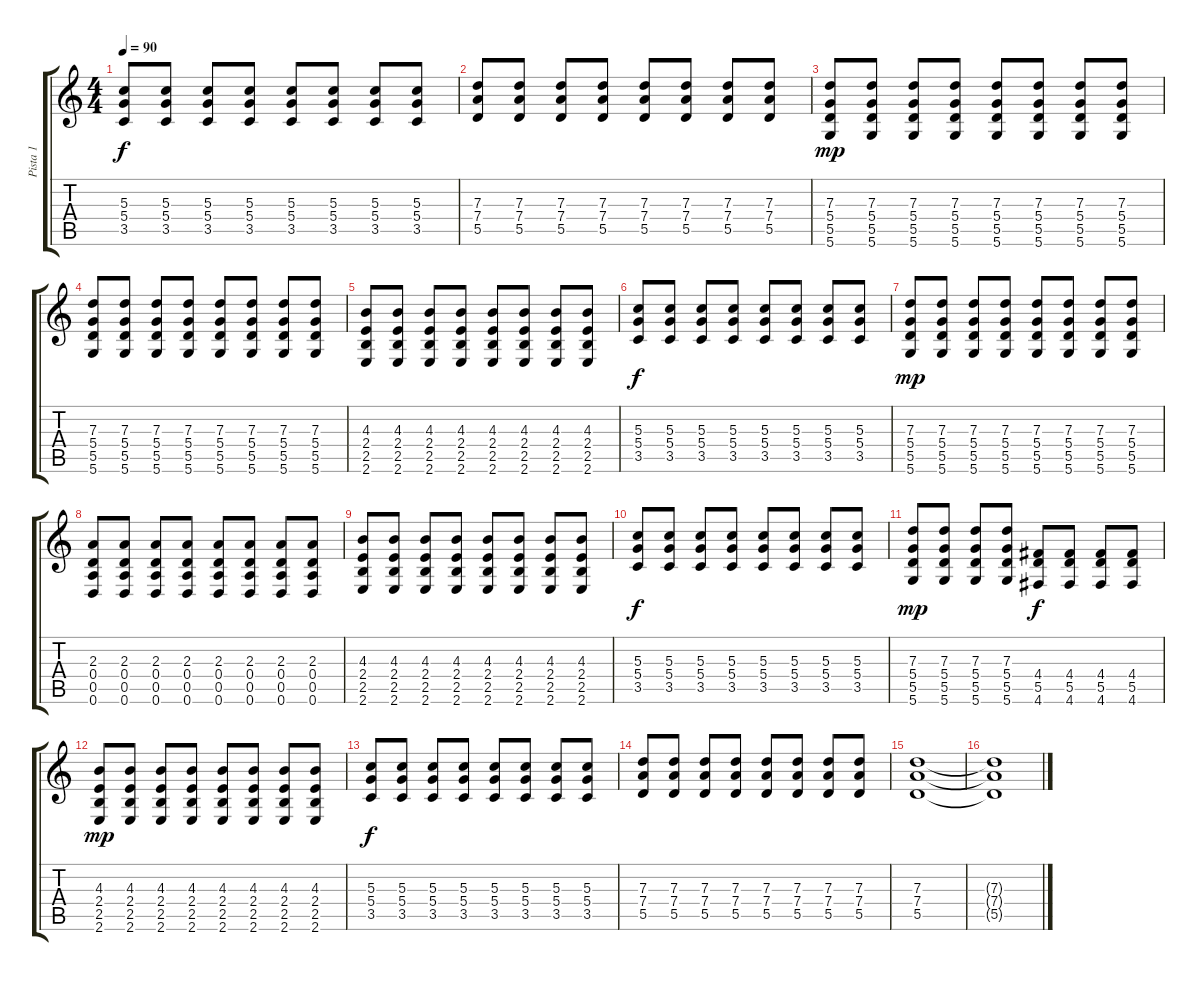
\track ("Pista 1" "Pista 1") {instrument acousticguitarnylon}
\staff {score tabs}
\tuning (E4 B3 G3 D3 A2 D2) {hide}
\ts (4 4)
\tempo 90
\clef g2
\ks c
(5.3 5.4 3.5).8{dy f} (5.3 5.4 3.5).8 (5.3 5.4 3.5).8 (5.3 5.4 3.5).8 (5.3 5.4 3.5).8 (5.3 5.4 3.5).8 (5.3 5.4 3.5).8 (5.3 5.4 3.5).8 |
(7.3 7.4 5.5).8 (7.3 7.4 5.5).8 (7.3 7.4 5.5).8 (7.3 7.4 5.5).8 (7.3 7.4 5.5).8 (7.3 7.4 5.5).8 (7.3 7.4 5.5).8 (7.3 7.4 5.5).8 |
(7.3 5.4 5.5 5.6).8{dy mp} (7.3 5.4 5.5 5.6).8 (7.3 5.4 5.5 5.6).8 (7.3 5.4 5.5 5.6).8 (7.3 5.4 5.5 5.6).8 (7.3 5.4 5.5 5.6).8 (7.3 5.4 5.5 5.6).8 (7.3 5.4 5.5 5.6).8 |
(7.3 5.4 5.5 5.6).8 (7.3 5.4 5.5 5.6).8 (7.3 5.4 5.5 5.6).8 (7.3 5.4 5.5 5.6).8 (7.3 5.4 5.5 5.6).8 (7.3 5.4 5.5 5.6).8 (7.3 5.4 5.5 5.6).8 (7.3 5.4 5.5 5.6).8 |
(4.3 2.4 2.5 2.6).8 (4.3 2.4 2.5 2.6).8 (4.3 2.4 2.5 2.6).8 (4.3 2.4 2.5 2.6).8 (4.3 2.4 2.5 2.6).8 (4.3 2.4 2.5 2.6).8 (4.3 2.4 2.5 2.6).8 (4.3 2.4 2.5 2.6).8 |
(5.3 5.4 3.5).8{dy f} (5.3 5.4 3.5).8 (5.3 5.4 3.5).8 (5.3 5.4 3.5).8 (5.3 5.4 3.5).8 (5.3 5.4 3.5).8 (5.3 5.4 3.5).8 (5.3 5.4 3.5).8 |
(7.3 5.4 5.5 5.6).8{dy mp} (7.3 5.4 5.5 5.6).8 (7.3 5.4 5.5 5.6).8 (7.3 5.4 5.5 5.6).8 (7.3 5.4 5.5 5.6).8 (7.3 5.4 5.5 5.6).8 (7.3 5.4 5.5 5.6).8 (7.3 5.4 5.5 5.6).8 |
(2.3 0.4 0.5 0.6).8 (2.3 0.4 0.5 0.6).8 (2.3 0.4 0.5 0.6).8 (2.3 0.4 0.5 0.6).8 (2.3 0.4 0.5 0.6).8 (2.3 0.4 0.5 0.6).8 (2.3 0.4 0.5 0.6).8 (2.3 0.4 0.5 0.6).8 |
(4.3 2.4 2.5 2.6).8 (4.3 2.4 2.5 2.6).8 (4.3 2.4 2.5 2.6).8 (4.3 2.4 2.5 2.6).8 (4.3 2.4 2.5 2.6).8 (4.3 2.4 2.5 2.6).8 (4.3 2.4 2.5 2.6).8 (4.3 2.4 2.5 2.6).8 |
(5.3 5.4 3.5).8{dy f} (5.3 5.4 3.5).8 (5.3 5.4 3.5).8 (5.3 5.4 3.5).8 (5.3 5.4 3.5).8 (5.3 5.4 3.5).8 (5.3 5.4 3.5).8 (5.3 5.4 3.5).8 |
(7.3 5.4 5.5 5.6).8{dy mp} (7.3 5.4 5.5 5.6).8 (7.3 5.4 5.5 5.6).8 (7.3 5.4 5.5 5.6).8 (4.4 5.5 4.6).8{dy f} (4.4 5.5 4.6).8 (4.4 5.5 4.6).8 (4.4 5.5 4.6).8 |
(4.3 2.4 2.5 2.6).8{dy mp} (4.3 2.4 2.5 2.6).8 (4.3 2.4 2.5 2.6).8 (4.3 2.4 2.5 2.6).8 (4.3 2.4 2.5 2.6).8 (4.3 2.4 2.5 2.6).8 (4.3 2.4 2.5 2.6).8 (4.3 2.4 2.5 2.6).8 |
(5.3 5.4 3.5).8{dy f} (5.3 5.4 3.5).8 (5.3 5.4 3.5).8 (5.3 5.4 3.5).8 (5.3 5.4 3.5).8 (5.3 5.4 3.5).8 (5.3 5.4 3.5).8 (5.3 5.4 3.5).8 |
(7.3 7.4 5.5).8 (7.3 7.4 5.5).8 (7.3 7.4 5.5).8 (7.3 7.4 5.5).8 (7.3 7.4 5.5).8 (7.3 7.4 5.5).8 (7.3 7.4 5.5).8 (7.3 7.4 5.5).8 |
(7.3 7.4 5.5).1{volume 0} |
(7.3{t} 7.4{t} 5.5{t}).1
